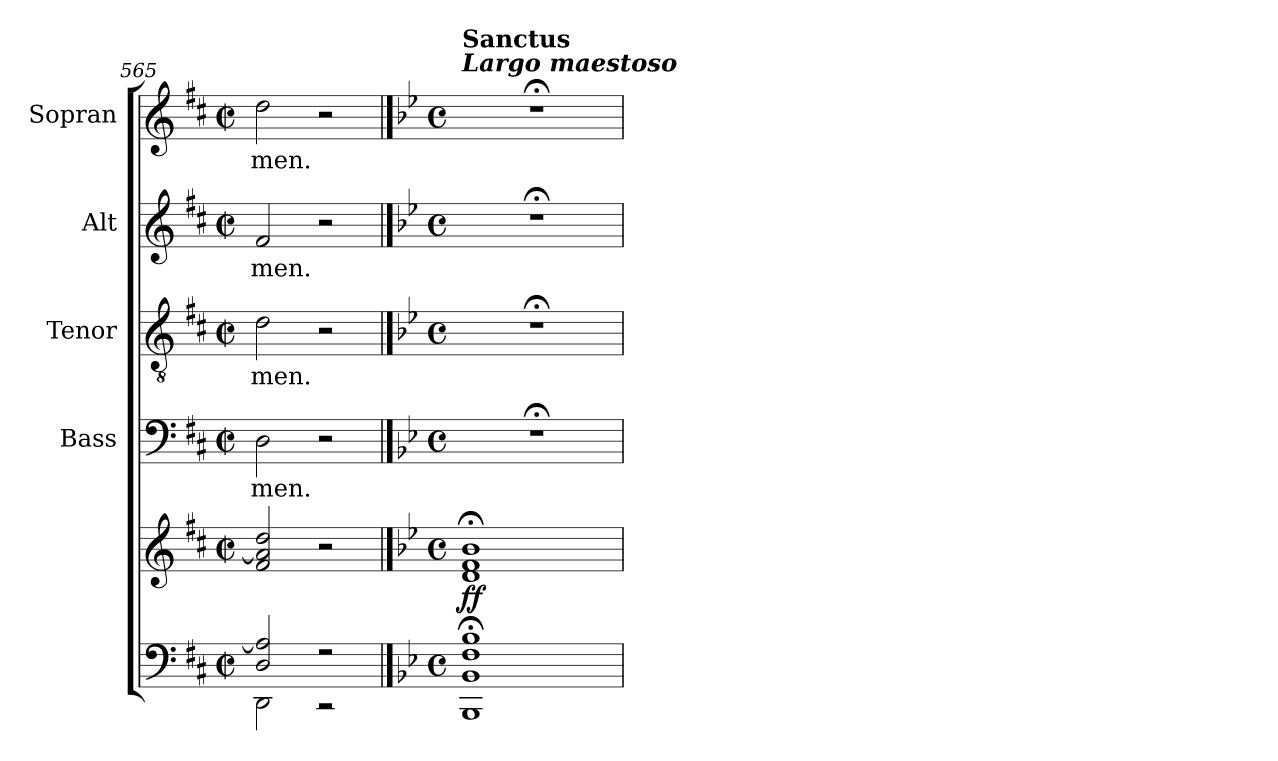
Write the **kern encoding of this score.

**kern	**kern	**dynam	**kern	**text	**kern	**text	**kern	**text	**kern	**text
*part5	*part5	*part5	*part4	*part4	*part3	*part3	*part2	*part2	*part1	*part1
*staff6	*staff5	*staff5/6	*staff4	*staff4	*staff3	*staff3	*staff2	*staff2	*staff1	*staff1
*	*	*	*I"Bass	*	*I"Tenor	*	*I"Alt	*	*I"Sopran	*
*	*	*	*I'B.	*	*I'T.	*	*I'A.	*	*I'S.	*
*clefF4	*clefG2	*	*clefF4	*	*clefGv2	*	*clefG2	*	*clefG2	*
*k[f#c#]	*k[f#c#]	*	*k[f#c#]	*	*k[f#c#]	*	*k[f#c#]	*	*k[f#c#]	*
*D:	*D:	*	*D:	*	*D:	*	*D:	*	*D:	*
*M2/2	*M2/2	*	*M2/2	*	*M2/2	*	*M2/2	*	*M2/2	*
*met(c|)	*met(c|)	*	*met(c|)	*	*met(c|)	*	*met(c|)	*	*met(c|)	*
=565	=565	=565	=565	=565	=565	=565	=565	=565	=565	=565
*^	*	*	*	*	*	*	*	*	*	*
!	!	!	!	!	!LO:LY:b	!	!LO:LY:b	!	!LO:LY:b	!	!LO:LY:b
2D/ 2A/]	2DD\	2f#/ 2a/] 2dd/	.	2D\	-men.	2d\	-men.	2f#/	-men.	2dd\	-men.
2r	2r	2r	.	2r	.	2r	.	2r	.	2r	.
*v	*v	*	*	*	*	*	*	*	*	*	*
!!LO:PB:g=z
==566	==566	==566	==566	==566	==566	==566	==566	==566	==566	==566
*k[b-e-]	*k[b-e-]	*	*k[b-e-]	*	*k[b-e-]	*	*k[b-e-]	*	*k[b-e-]	*
*B-:	*B-:	*	*B-:	*	*B-:	*	*B-:	*	*B-:	*
*M4/4	*M4/4	*	*M4/4	*	*M4/4	*	*M4/4	*	*M4/4	*
*met(c)	*met(c)	*	*met(c)	*	*met(c)	*	*met(c)	*	*met(c)	*
*^	*	*	*	*	*	*	*	*	*	*
!	!	!	!	!	!	!	!	!	!	!LO:TX:a:Bi:t=Largo maestoso	!
!	!	!	!	!	!	!	!	!	!	!LO:TX:a:B:t=Sanctus	!
!	!	!	!LO:DY:b	!	!	!	!	!	!	!	!
*v	*v	*	*	*	*	*	*	*	*	*	*
1BBB-; 1BB-; 1F; 1B-;	1d;< 1f;< 1b-;<	ff	1r;<	.	1r;<	.	1r;<	.	1r;<	.
=	=	=	=	=	=	=	=	=	=	=
*-	*-	*-	*-	*-	*-	*-	*-	*-	*-	*-
